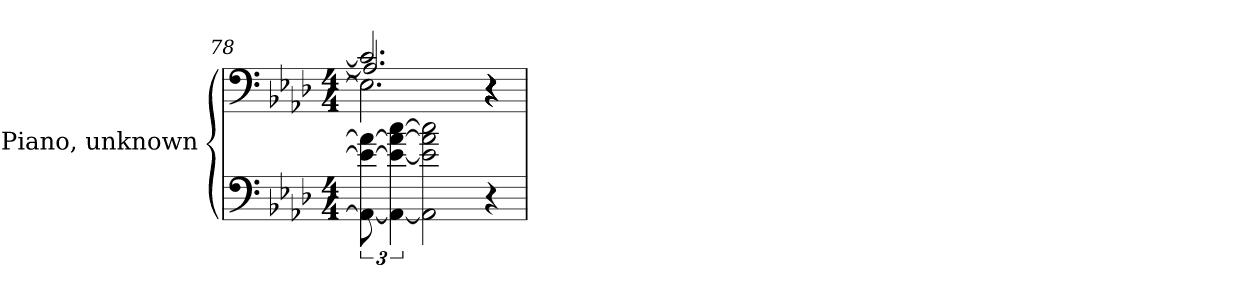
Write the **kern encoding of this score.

**kern	**kern
*part1	*part1
*staff2	*staff1
*I"Piano, unknown	*
*I'Pno.	*
*clefF4	*clefF4
*k[b-e-a-d-]	*k[b-e-a-d-]
*M4/4	*M4/4
=78	=78
*	*^
*	*	*^
12AA-\_ 12e-\_ 12a-\_	2.c/]	2.A-/]	2.E-\]
6AA-\_ 6e-\_ 6a-\_ [6cc\	.	.	.
2AA-\] 2e-\] 2a-\] 2cc\]	.	.	.
4r	4r	4r	4r
*	*v	*v	*v
=	=
*-	*-
